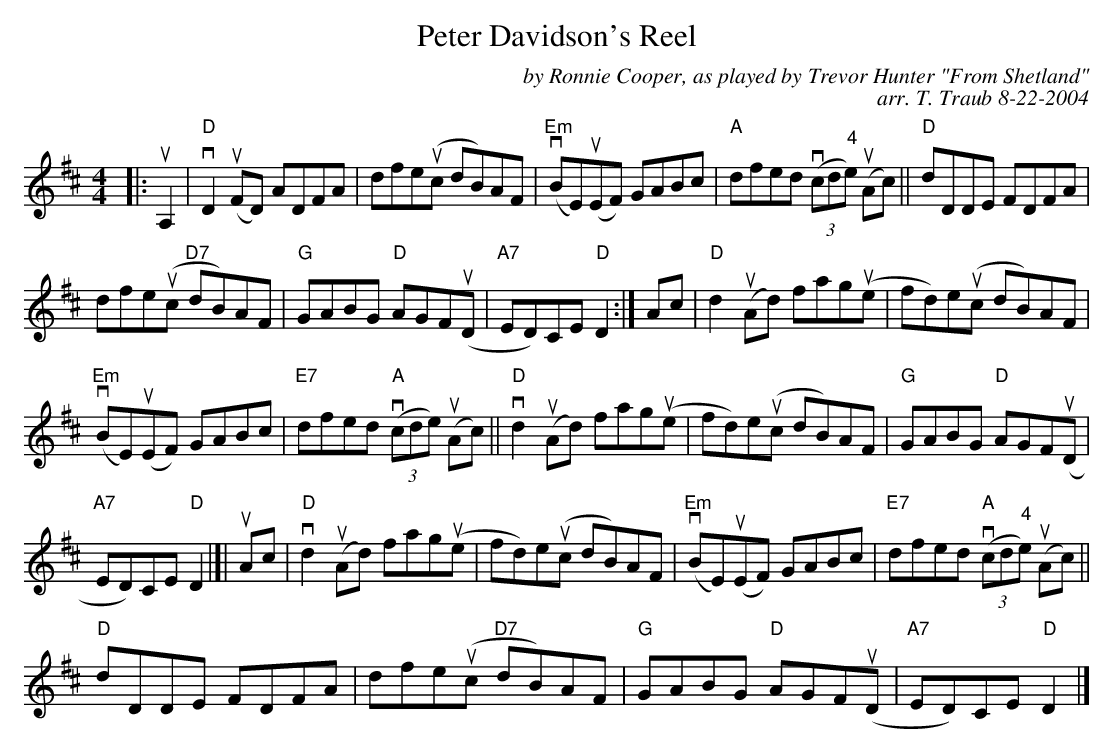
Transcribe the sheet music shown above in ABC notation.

X:1
T: Peter Davidson's Reel
C: by Ronnie Cooper, as played by Trevor Hunter "From Shetland"
C: arr. T. Traub 8-22-2004
M: 4/4
L: 1/8
K: D
|: uA,2 | "D"vD2 (uFD) ADFA | dfe(uc dB)AF | "Em"(vBE)(uEF) GABc | "A"dfed (3(vcd"^4"e) (uAc) || "D"dDDE FDFA |
dfe(uc "D7"dB)AF | "G"GABG "D"AGFu(D | "A7"ED)CE "D"D2 :| Ac | "D"d2 (uAd) fag(ue | fd)e(uc dB)AF |
"Em"(vBE)(uEF) GABc | "E7"dfed "A"(3(vcde) (uAc) || "D"vd2 (uAd) fag(ue | fd)e(uc dB)AF | "G"GABG "D"AGF(uD |
"A7"ED)CE "D"D2  |]| uAc | "D"vd2 (uAd) fag(ue | fd)e(uc dB)AF | "Em"(vBE)(uEF) GABc | "E7"dfed "A"(3(vcd"^4"e) (uAc) ||
"D"dDDE FDFA | dfe(uc "D7"dB)AF | "G"GABG "D"AGF(uD | "A7"ED)CE "D"D2  |]
